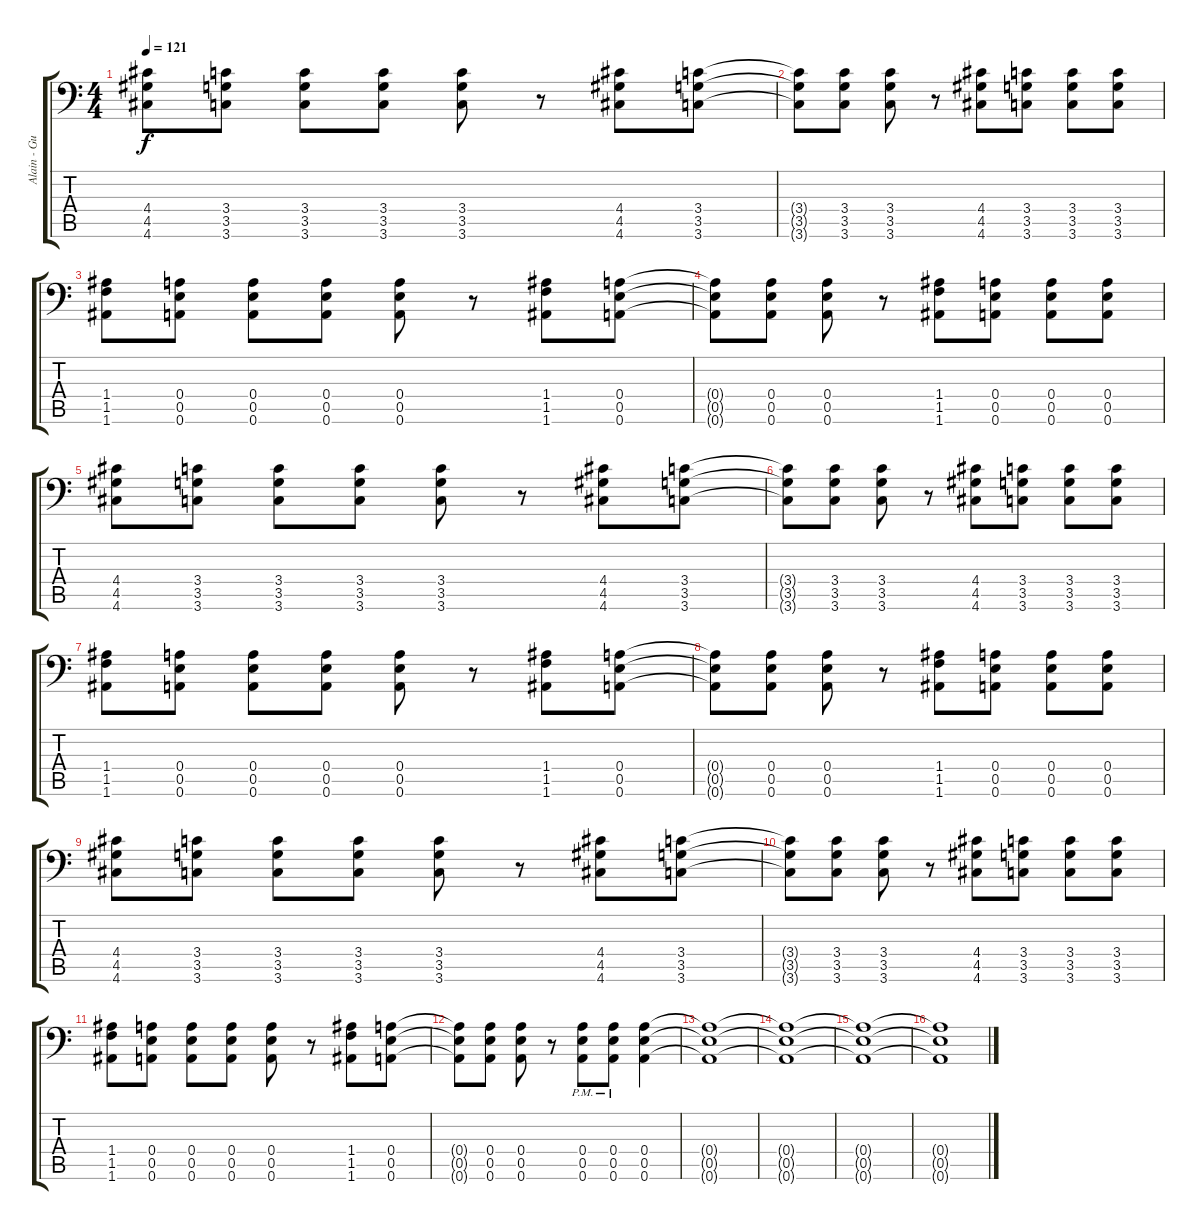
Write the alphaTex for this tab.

\track ("Alain - Guitare" "Alain - Gu") {instrument distortionguitar}
\staff {score tabs}
\tuning (B3 Gb3 D3 A2 E2 A1) {hide}
\ts (4 4)
\tempo 121
\clef f4
\ks c
(4.4 4.5 4.6).8{dy f} (3.4 3.5 3.6).8 (3.4 3.5 3.6).8 (3.4 3.5 3.6).8 (3.4 3.5 3.6).8 r.8 (4.4 4.5 4.6).8 (3.4 3.5 3.6).8 |
(3.4{t} 3.5{t} 3.6{t}).8 (3.4 3.5 3.6).8 (3.4 3.5 3.6).8 r.8 (4.4 4.5 4.6).8 (3.4 3.5 3.6).8 (3.4 3.5 3.6).8 (3.4 3.5 3.6).8 |
(1.4 1.5 1.6).8 (0.4 0.5 0.6).8 (0.4 0.5 0.6).8 (0.4 0.5 0.6).8 (0.4 0.5 0.6).8 r.8 (1.4 1.5 1.6).8 (0.4 0.5 0.6).8 |
(0.4{t} 0.5{t} 0.6{t}).8 (0.4 0.5 0.6).8 (0.4 0.5 0.6).8 r.8 (1.4 1.5 1.6).8 (0.4 0.5 0.6).8 (0.4 0.5 0.6).8 (0.4 0.5 0.6).8 |
(4.4 4.5 4.6).8 (3.4 3.5 3.6).8 (3.4 3.5 3.6).8 (3.4 3.5 3.6).8 (3.4 3.5 3.6).8 r.8 (4.4 4.5 4.6).8 (3.4 3.5 3.6).8 |
(3.4{t} 3.5{t} 3.6{t}).8 (3.4 3.5 3.6).8 (3.4 3.5 3.6).8 r.8 (4.4 4.5 4.6).8 (3.4 3.5 3.6).8 (3.4 3.5 3.6).8 (3.4 3.5 3.6).8 |
(1.4 1.5 1.6).8 (0.4 0.5 0.6).8 (0.4 0.5 0.6).8 (0.4 0.5 0.6).8 (0.4 0.5 0.6).8 r.8 (1.4 1.5 1.6).8 (0.4 0.5 0.6).8 |
(0.4{t} 0.5{t} 0.6{t}).8 (0.4 0.5 0.6).8 (0.4 0.5 0.6).8 r.8 (1.4 1.5 1.6).8 (0.4 0.5 0.6).8 (0.4 0.5 0.6).8 (0.4 0.5 0.6).8 |
(4.4 4.5 4.6).8 (3.4 3.5 3.6).8 (3.4 3.5 3.6).8 (3.4 3.5 3.6).8 (3.4 3.5 3.6).8 r.8 (4.4 4.5 4.6).8 (3.4 3.5 3.6).8 |
(3.4{t} 3.5{t} 3.6{t}).8 (3.4 3.5 3.6).8 (3.4 3.5 3.6).8 r.8 (4.4 4.5 4.6).8 (3.4 3.5 3.6).8 (3.4 3.5 3.6).8 (3.4 3.5 3.6).8 |
(1.4 1.5 1.6).8 (0.4 0.5 0.6).8 (0.4 0.5 0.6).8 (0.4 0.5 0.6).8 (0.4 0.5 0.6).8 r.8 (1.4 1.5 1.6).8 (0.4 0.5 0.6).8 |
(0.4{t} 0.5{t} 0.6{t}).8 (0.4 0.5 0.6).8 (0.4 0.5 0.6).8 r.8 (0.4{pm} 0.5{pm} 0.6{pm}).8 (0.4{pm} 0.5{pm} 0.6{pm}).8 (0.4 0.5 0.6).4 |
(0.4{t} 0.5{t} 0.6{t}).1 |
(0.4{t} 0.5{t} 0.6{t}).1 |
(0.4{t} 0.5{t} 0.6{t}).1 |
(0.4{t} 0.5{t} 0.6{t}).1
